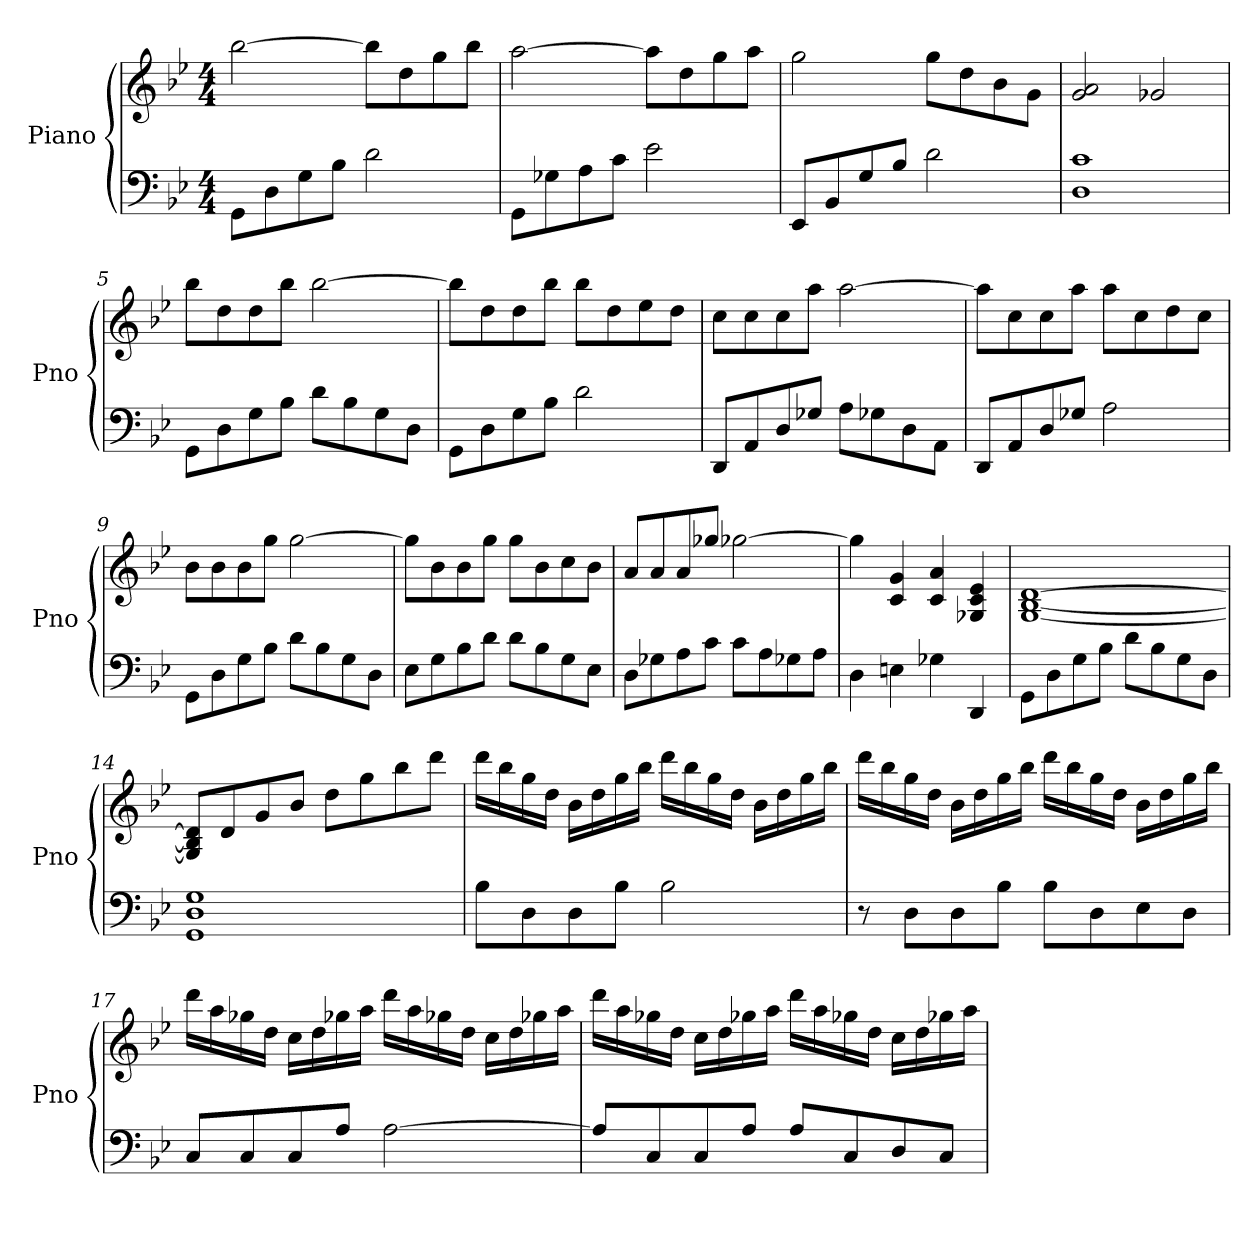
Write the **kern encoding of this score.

**kern	**kern
*part1	*part1
*staff2	*staff1
*I"Piano	*
*I'Pno	*
*clefF4	*clefG2
*k[b-e-]	*k[b-e-]
*B-:	*B-:
*M4/4	*M4/4
=1	=1
8GG\L	[2bb-\
8D\	.
8G\	.
8B-\J	.
2d\	8bb-\L]
.	8dd\
.	8gg\
.	8bb-\J
=2	=2
8GG\L	[2aa\
8G-X\	.
8A\	.
8c\J	.
2e-\	8aa\L]
.	8dd\
.	8gg\
.	8aa\J
=3	=3
8EE-/L	2gg\
8BB-/	.
8G/	.
8B-/J	.
2d\	8gg\L
.	8dd\
.	8b-\
.	8g\J
=4	=4
1D 1c	2g/ 2a/
.	2g-X/
=5	=5
8GG\L	8bb-\L
8D\	8dd\
8G\	8dd\
8B-\J	8bb-\J
8d\L	[2bb-\
8B-\	.
8G\	.
8D\J	.
!!LO:LB:g=z
=6	=6
8GG\L	8bb-\L]
8D\	8dd\
8G\	8dd\
8B-\J	8bb-\J
2d\	8bb-\L
.	8dd\
.	8ee-\
.	8dd\J
=7	=7
8DD/L	8cc\L
8AA/	8cc\
8D/	8cc\
8G-X/J	8aa\J
8A\L	[2aa\
8G-X\	.
8D\	.
8AA\J	.
=8	=8
8DD/L	8aa\L]
8AA/	8cc\
8D/	8cc\
8G-X/J	8aa\J
2A\	8aa\L
.	8cc\
.	8dd\
.	8cc\J
=9	=9
8GG\L	8b-\L
8D\	8b-\
8G\	8b-\
8B-\J	8gg\J
8d\L	[2gg\
8B-\	.
8G\	.
8D\J	.
=10	=10
8E-\L	8gg\L]
8G\	8b-\
8B-\	8b-\
8d\J	8gg\J
8d\L	8gg\L
8B-\	8b-\
8G\	8cc\
8E-\J	8b-\J
!!LO:LB:g=z
=11	=11
8D\L	8a/L
8G-X\	8a/
8A\	8a/
8c\J	8gg-X/J
8c\L	[2gg-X\
8A\	.
8G-X\	.
8A\J	.
=12	=12
4D\	4gg-\]
4En\	4c/ 4g/
4G-X\	4c/ 4a/
4DD/	4G-X/ 4c/ 4e-/
=13	=13
8GG\L	[1G [1B- [1d
8D\	.
8G\	.
8B-\J	.
8d\L	.
8B-\	.
8G\	.
8D\J	.
=14	=14
1GG 1D 1G	8G/] 8B-/] 8d/]L
.	8d/
.	8g/
.	8b-/J
.	8dd\L
.	8gg\
.	8bb-\
.	8ddd\J
=15	=15
8B-\L	16ddd\LL
.	16bb-\
8D\	16gg\
.	16dd\JJ
8D\	16b-\LL
.	16dd\
8B-\J	16gg\
.	16bb-\JJ
2B-\	16ddd\LL
.	16bb-\
.	16gg\
.	16dd\JJ
.	16b-\LL
.	16dd\
.	16gg\
.	16bb-\JJ
!!LO:LB:g=z
=16	=16
8r	16ddd\LL
.	16bb-\
8D\L	16gg\
.	16dd\JJ
8D\	16b-\LL
.	16dd\
8B-\J	16gg\
.	16bb-\JJ
8B-\L	16ddd\LL
.	16bb-\
8D\	16gg\
.	16dd\JJ
8E-\	16b-\LL
.	16dd\
8D\J	16gg\
.	16bb-\JJ
=17	=17
8C/L	16ddd\LL
.	16aa\
8C/	16gg-X\
.	16dd\JJ
8C/	16cc\LL
.	16dd\
8A/J	16gg-X\
.	16aa\JJ
[2A\	16ddd\LL
.	16aa\
.	16gg-X\
.	16dd\JJ
.	16cc\LL
.	16dd\
.	16gg-X\
.	16aa\JJ
!!LO:LB:g=z
=18	=18
8A/L]	16ddd\LL
.	16aa\
8C/	16gg-X\
.	16dd\JJ
8C/	16cc\LL
.	16dd\
8A/J	16gg-X\
.	16aa\JJ
8A/L	16ddd\LL
.	16aa\
8C/	16gg-X\
.	16dd\JJ
8D/	16cc\LL
.	16dd\
8C/J	16gg-X\
.	16aa\JJ
=	=
*-	*-
